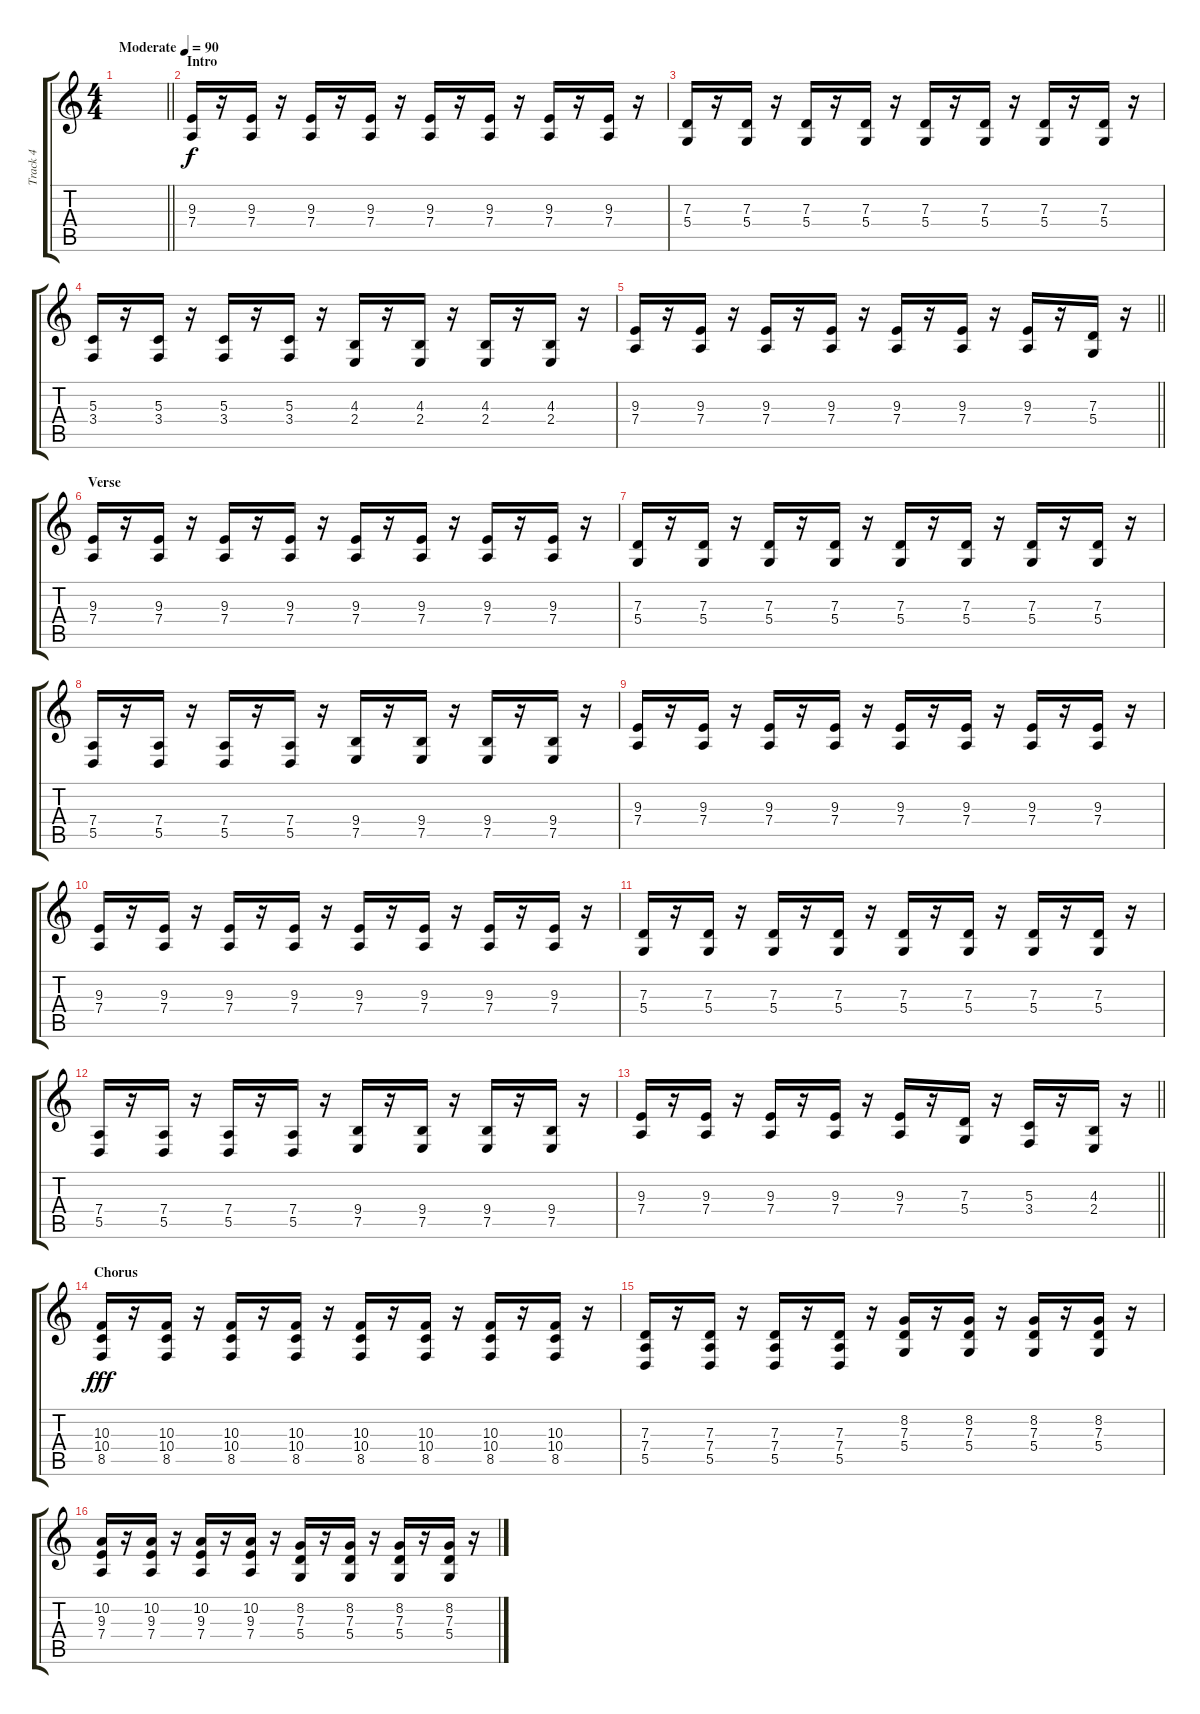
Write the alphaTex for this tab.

\track ("Track 4" "Track 4") {instrument acousticgrandpiano}
\staff {score tabs}
\tuning (E4 B3 G3 D3 A2 E2) {hide}
\ts (4 4)
\tempo (90 "Moderate")
\clef g2
\barLineRight lightlight
\ks c
|
\section ("" "Intro")
(9.3 7.4).16 r.16 (9.3 7.4).16 r.16 (9.3 7.4).16 r.16 (9.3 7.4).16 r.16 (9.3 7.4).16 r.16 (9.3 7.4).16 r.16 (9.3 7.4).16 r.16 (9.3 7.4).16 r.16 |
(7.3 5.4).16 r.16 (7.3 5.4).16 r.16 (7.3 5.4).16 r.16 (7.3 5.4).16 r.16 (7.3 5.4).16 r.16 (7.3 5.4).16 r.16 (7.3 5.4).16 r.16 (7.3 5.4).16 r.16 |
(5.3 3.4).16 r.16 (5.3 3.4).16 r.16 (5.3 3.4).16 r.16 (5.3 3.4).16 r.16 (4.3 2.4).16 r.16 (4.3 2.4).16 r.16 (4.3 2.4).16 r.16 (4.3 2.4).16 r.16 |
\barLineRight lightlight
(9.3 7.4).16 r.16 (9.3 7.4).16 r.16 (9.3 7.4).16 r.16 (9.3 7.4).16 r.16 (9.3 7.4).16 r.16 (9.3 7.4).16 r.16 (9.3 7.4).16 r.16 (7.3 5.4).16 r.16 |
\section ("" "Verse")
(9.3 7.4).16 r.16 (9.3 7.4).16 r.16 (9.3 7.4).16 r.16 (9.3 7.4).16 r.16 (9.3 7.4).16 r.16 (9.3 7.4).16 r.16 (9.3 7.4).16 r.16 (9.3 7.4).16 r.16 |
(7.3 5.4).16 r.16 (7.3 5.4).16 r.16 (7.3 5.4).16 r.16 (7.3 5.4).16 r.16 (7.3 5.4).16 r.16 (7.3 5.4).16 r.16 (7.3 5.4).16 r.16 (7.3 5.4).16 r.16 |
(7.4 5.5).16 r.16 (7.4 5.5).16 r.16 (7.4 5.5).16 r.16 (7.4 5.5).16 r.16 (9.4 7.5).16 r.16 (9.4 7.5).16 r.16 (9.4 7.5).16 r.16 (9.4 7.5).16 r.16 |
(9.3 7.4).16 r.16 (9.3 7.4).16 r.16 (9.3 7.4).16 r.16 (9.3 7.4).16 r.16 (9.3 7.4).16 r.16 (9.3 7.4).16 r.16 (9.3 7.4).16 r.16 (9.3 7.4).16 r.16 |
(9.3 7.4).16 r.16 (9.3 7.4).16 r.16 (9.3 7.4).16 r.16 (9.3 7.4).16 r.16 (9.3 7.4).16 r.16 (9.3 7.4).16 r.16 (9.3 7.4).16 r.16 (9.3 7.4).16 r.16 |
(7.3 5.4).16 r.16 (7.3 5.4).16 r.16 (7.3 5.4).16 r.16 (7.3 5.4).16 r.16 (7.3 5.4).16 r.16 (7.3 5.4).16 r.16 (7.3 5.4).16 r.16 (7.3 5.4).16 r.16 |
(7.4 5.5).16 r.16 (7.4 5.5).16 r.16 (7.4 5.5).16 r.16 (7.4 5.5).16 r.16 (9.4 7.5).16 r.16 (9.4 7.5).16 r.16 (9.4 7.5).16 r.16 (9.4 7.5).16 r.16 |
\barLineRight lightlight
(9.3 7.4).16 r.16 (9.3 7.4).16 r.16 (9.3 7.4).16 r.16 (9.3 7.4).16 r.16 (9.3 7.4).16 r.16 (7.3 5.4).16 r.16 (5.3 3.4).16 r.16 (4.3 2.4).16 r.16 |
\section ("" "Chorus")
(10.3 10.4 8.5).16{dy fff} r.16 (10.3 10.4 8.5).16 r.16 (10.3 10.4 8.5).16 r.16 (10.3 10.4 8.5).16 r.16 (10.3 10.4 8.5).16 r.16 (10.3 10.4 8.5).16 r.16 (10.3 10.4 8.5).16 r.16 (10.3 10.4 8.5).16 r.16 |
(7.3 7.4 5.5).16 r.16 (7.3 7.4 5.5).16 r.16 (7.3 7.4 5.5).16 r.16 (7.3 7.4 5.5).16 r.16 (8.2 7.3 5.4).16 r.16 (8.2 7.3 5.4).16 r.16 (8.2 7.3 5.4).16 r.16 (8.2 7.3 5.4).16 r.16 |
(10.2 9.3 7.4).16 r.16 (10.2 9.3 7.4).16 r.16 (10.2 9.3 7.4).16 r.16 (10.2 9.3 7.4).16 r.16 (8.2 7.3 5.4).16 r.16 (8.2 7.3 5.4).16 r.16 (8.2 7.3 5.4).16 r.16 (8.2 7.3 5.4).16 r.16
